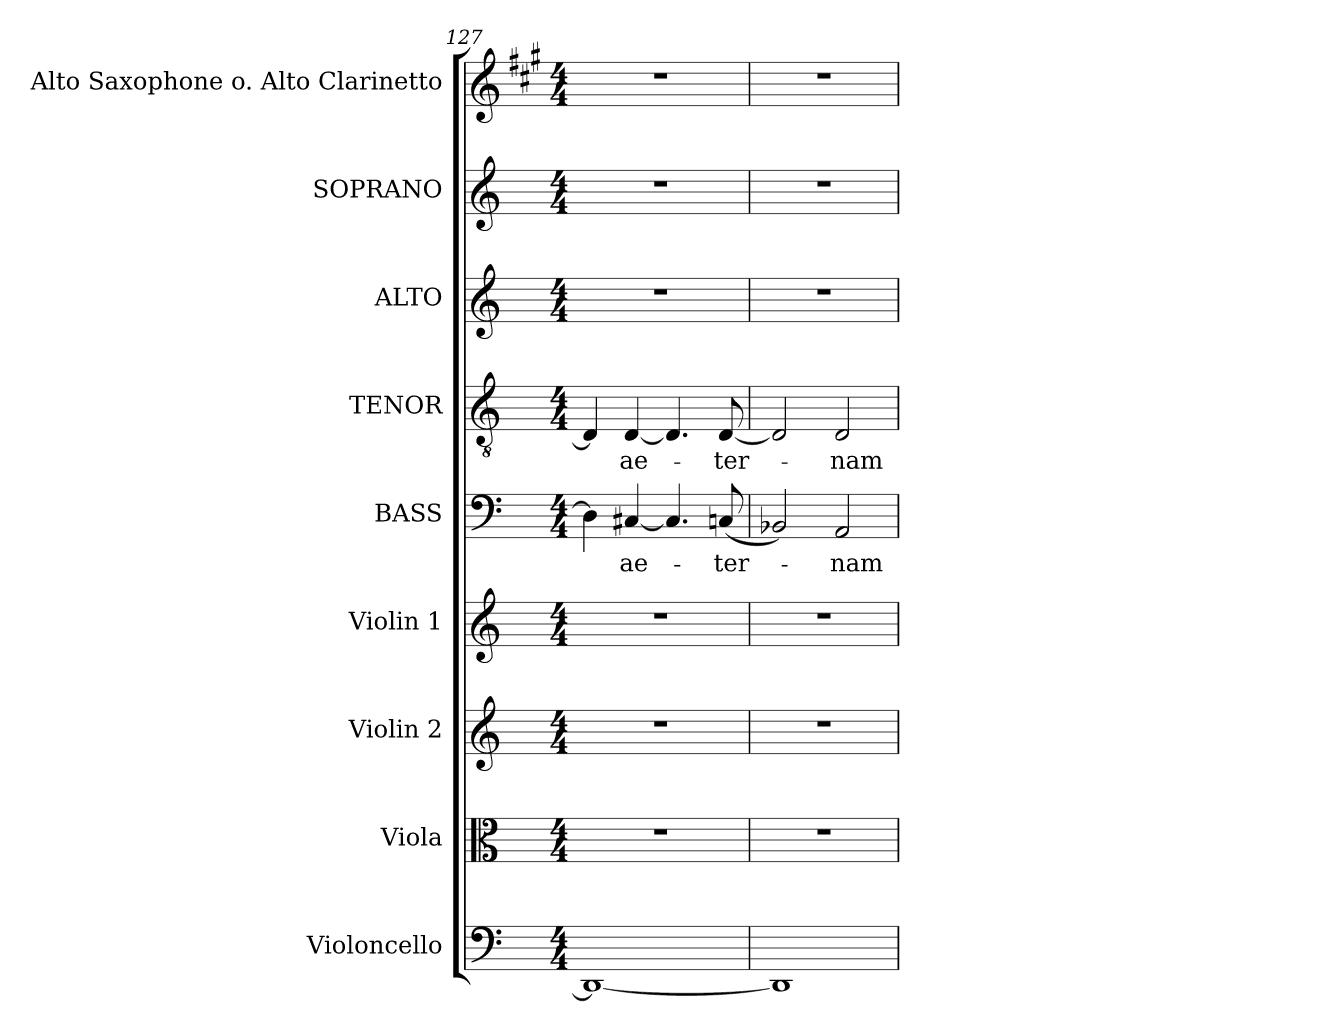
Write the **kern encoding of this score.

**kern	**kern	**kern	**kern	**kern	**text	**kern	**text	**kern	**kern	**kern
*part9	*part8	*part7	*part6	*part5	*part5	*part4	*part4	*part3	*part2	*part1
*staff9	*staff8	*staff7	*staff6	*staff5	*staff5	*staff4	*staff4	*staff3	*staff2	*staff1
*I"Violoncello	*I"Viola	*I"Violin 2	*I"Violin 1	*I"BASS	*	*I"TENOR	*	*I"ALTO	*I"SOPRANO	*I"Alto Saxophone o. Alto Clarinetto
*I'Vc.	*I'Vla.	*I'Vln. 2	*I'Vln. 1	*I'B.	*	*I'T.	*	*I'A.	*I'S.	*I'Alto Sax. o. Alto Clar.
!!LO:LB:g=z
*clefF4	*clefC3	*clefG2	*clefG2	*clefF4	*	*clefGv2	*	*clefG2	*clefG2	*clefG2
*	*	*	*	*	*	*ITrd7c12	*	*	*	*ITrd5c9
*k[]	*k[]	*k[]	*k[]	*k[]	*	*k[]	*	*k[]	*k[]	*k[]
*C:	*C:	*C:	*C:	*C:	*	*C:	*	*C:	*C:	*C:
*M4/4	*M4/4	*M4/4	*M4/4	*M4/4	*	*M4/4	*	*M4/4	*M4/4	*M4/4
=127	=127	=127	=127	=127	=127	=127	=127	=127	=127	=127
1DDi_<	1r	1r	1r	4Di\]	.	4DDi/]	.	1r	1r	1r
!	!	!	!	!	!LO:LY:b:color=#000000	!	!	!	!	!
!	!	!	!	!	!	!	!LO:LY:b:color=#000000	!	!	!
.	.	.	.	[<4C#Xi/	ae-	[<4DDi/	ae-	.	.	.
.	.	.	.	4.C#i/]	.	4.DDi/]	.	.	.	.
!	!	!	!	!	!LO:LY:b:color=#000000	!	!	!	!	!
!	!	!	!	!	!	!	!LO:LY:b:color=#000000	!	!	!
.	.	.	.	(8Cni/	-ter-	[<8DDi/	-ter-	.	.	.
=128	=128	=128	=128	=128	=128	=128	=128	=128	=128	=128
1DDi]	1r	1r	1r	2BB-Xi/)	.	2DDi/]	.	1r	1r	1r
!	!	!	!	!	!LO:LY:b:color=#000000	!	!	!	!	!
!	!	!	!	!	!	!	!LO:LY:b:color=#000000	!	!	!
.	.	.	.	2AAi/	-nam	2DDi/	-nam	.	.	.
=	=	=	=	=	=	=	=	=	=	=
*-	*-	*-	*-	*-	*-	*-	*-	*-	*-	*-
